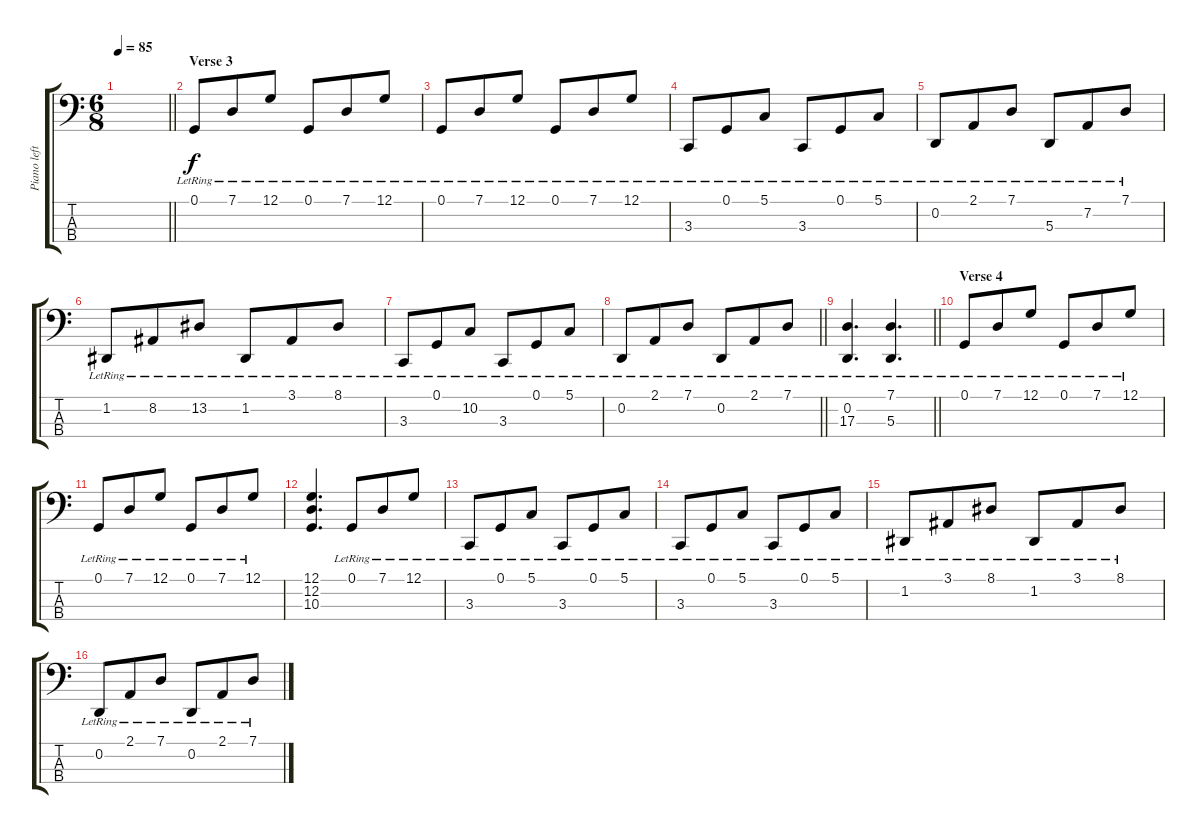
\track ("Piano left" "Piano left") {instrument acousticgrandpiano}
\staff {score tabs}
\tuning (G2 D2 A1 E1) {hide}
\ts (6 8)
\tempo 85
\clef f4
\barLineRight lightlight
\ks c
|
\section ("" "Verse 3")
0.1{lr}.8 7.1{lr}.8 12.1{lr}.8 0.1{lr}.8 7.1{lr}.8 12.1{lr}.8 |
0.1{lr}.8 7.1{lr}.8 12.1{lr}.8 0.1{lr}.8 7.1{lr}.8 12.1{lr}.8 |
3.3{lr}.8 0.1{lr}.8 5.1{lr}.8 3.3{lr}.8 0.1{lr}.8 5.1{lr}.8 |
0.2{lr}.8 2.1{lr}.8 7.1{lr}.8 5.3{lr}.8 7.2{lr}.8 7.1{lr}.8 |
1.2{lr}.8 8.2{lr}.8 13.2{lr}.8 1.2{lr}.8 3.1{lr}.8 8.1{lr}.8 |
3.3{lr}.8 0.1{lr}.8 10.2{lr}.8 3.3{lr}.8 0.1{lr}.8 5.1{lr}.8 |
\barLineRight lightlight
0.2{lr}.8 2.1{lr}.8 7.1{lr}.8 0.2{lr}.8 2.1{lr}.8 7.1{lr}.8 |
\barLineRight lightlight
(0.2{lr} 17.3{lr}).4{d} (7.1{lr} 5.3{lr}).4{d} |
\section ("" "Verse 4")
0.1{lr}.8 7.1{lr}.8 12.1{lr}.8 0.1{lr}.8 7.1{lr}.8 12.1{lr}.8 |
0.1{lr}.8 7.1{lr}.8 12.1{lr}.8 0.1{lr}.8 7.1{lr}.8 12.1{lr}.8 |
(12.1 12.2 10.3).4{d} 0.1{lr}.8 7.1{lr}.8 12.1{lr}.8 |
3.3{lr}.8 0.1{lr}.8 5.1{lr}.8 3.3{lr}.8 0.1{lr}.8 5.1{lr}.8 |
3.3{lr}.8 0.1{lr}.8 5.1{lr}.8 3.3{lr}.8 0.1{lr}.8 5.1{lr}.8 |
1.2{lr}.8 3.1{lr}.8 8.1{lr}.8 1.2{lr}.8 3.1{lr}.8 8.1{lr}.8 |
0.2{lr}.8 2.1{lr}.8 7.1{lr}.8 0.2{lr}.8 2.1{lr}.8 7.1{lr}.8
